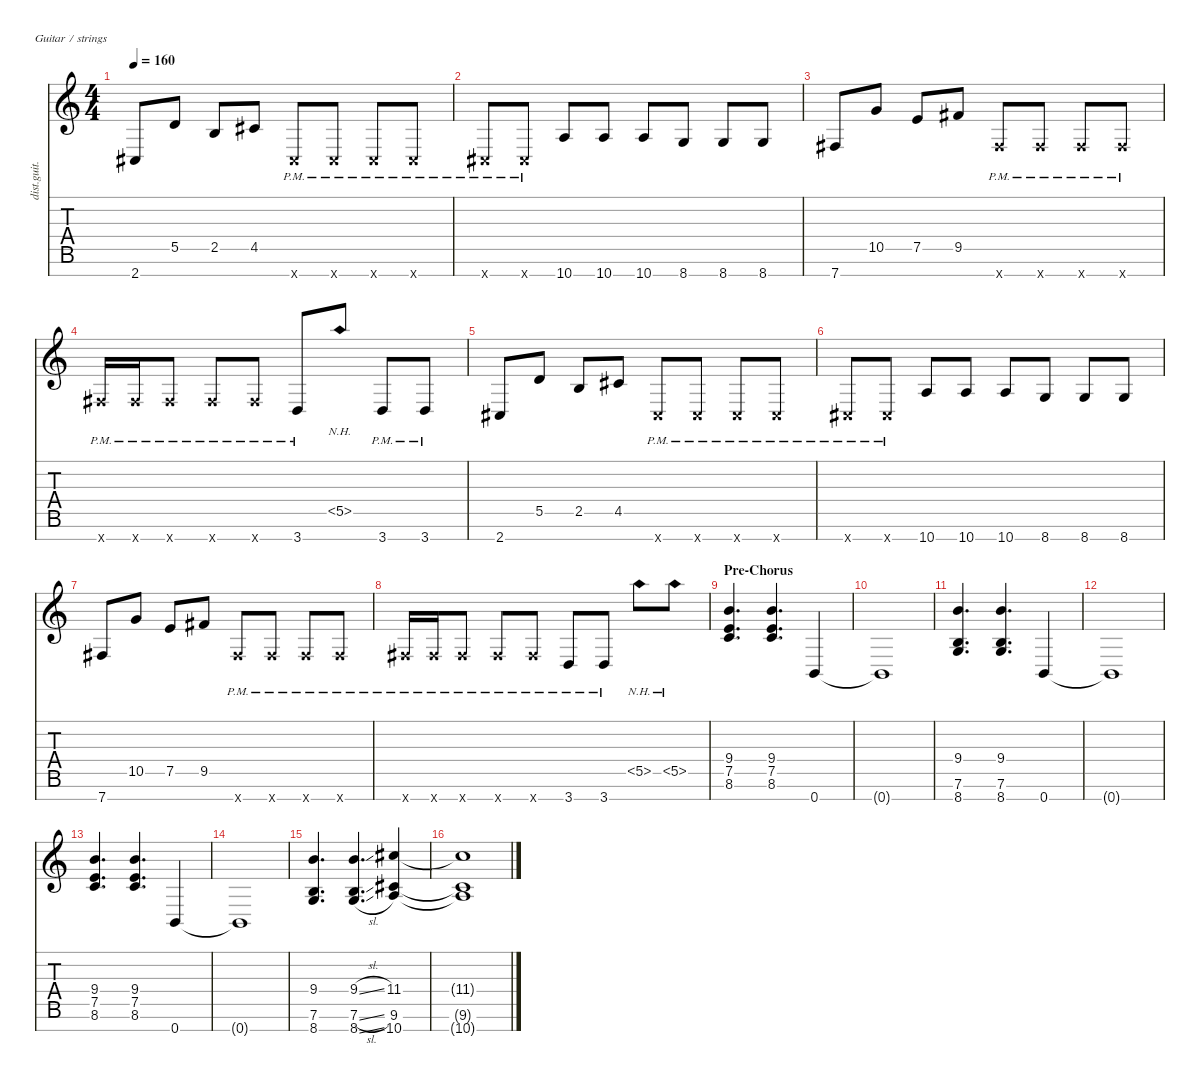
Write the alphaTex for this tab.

\defaultSystemsLayout 4
\hideDynamics
\bracketExtendMode nobrackets
\track ("Distortion Guitar - Rhytm" "dist.guit.") {instrument distortionguitar}
\staff {score tabs}
\tuning (E4 B3 G3 D3 A2 E2 B1)
\ts (4 4)
\tempo 160
\clef g2
\ks c
2.7{acc #}.8{dy mf} 5.5.8 2.5.8 4.5{acc #}.8 2.7{pm x acc #}.8 2.7{pm x acc #}.8 2.7{pm x acc #}.8 2.7{pm x acc #}.8 |
2.7{pm x acc #}.8 2.7{pm x acc #}.8 10.7.8 10.7.8 10.7.8 8.7.8 8.7.8 8.7.8 |
7.7{acc #}.8 10.5.8 7.5.8 9.5{acc #}.8 7.7{pm x acc #}.8 7.7{pm x acc #}.8 7.7{pm x acc #}.8 7.7{pm x acc #}.8 |
7.7{pm x acc #}.16 7.7{pm x acc #}.16 7.7{pm x acc #}.8 7.7{pm x acc #}.8 7.7{pm x acc #}.8 3.7{pm}.8 5.5{nh}.8 3.7{pm}.8 3.7{pm}.8 |
2.7{acc #}.8 5.5.8 2.5.8 4.5{acc #}.8 2.7{pm x acc #}.8 2.7{pm x acc #}.8 2.7{pm x acc #}.8 2.7{pm x acc #}.8 |
2.7{pm x acc #}.8 2.7{pm x acc #}.8 10.7.8 10.7.8 10.7.8 8.7.8 8.7.8 8.7.8 |
7.7{acc #}.8 10.5.8 7.5.8 9.5{acc #}.8 7.7{pm x acc #}.8 7.7{pm x acc #}.8 7.7{pm x acc #}.8 7.7{pm x acc #}.8 |
7.7{pm x acc #}.16 7.7{pm x acc #}.16 7.7{pm x acc #}.8 7.7{pm x acc #}.8 7.7{pm x acc #}.8 3.7{pm}.8 3.7{pm}.8 5.5{nh}.8 5.5{nh}.8 |
\section ("" "Pre-Chorus")
(8.6 7.5 9.4).4{d beam Up} (8.6 7.5 9.4).4{d beam Up} 0.7.4{beam Up} |
0.7{t}.1{beam Up} |
(7.6 9.4 8.7).4{d beam Up} (7.6 9.4 8.7).4{d beam Up} 0.7.4{beam Up} |
0.7{t}.1{beam Up} |
(8.6 7.5 9.4).4{d beam Up} (8.6 7.5 9.4).4{d beam Up} 0.7.4{beam Up} |
0.7{t}.1{beam Up} |
(7.6 9.4 8.7).4{d beam Up} (7.6{sl} 9.4{sl} 8.7{sl}).4{d beam Up} (10.7 9.6{acc #} 11.4{acc #}).4{beam Up} |
(10.7{t} 9.6{t acc #} 11.4{t acc #}).1{beam Up}
